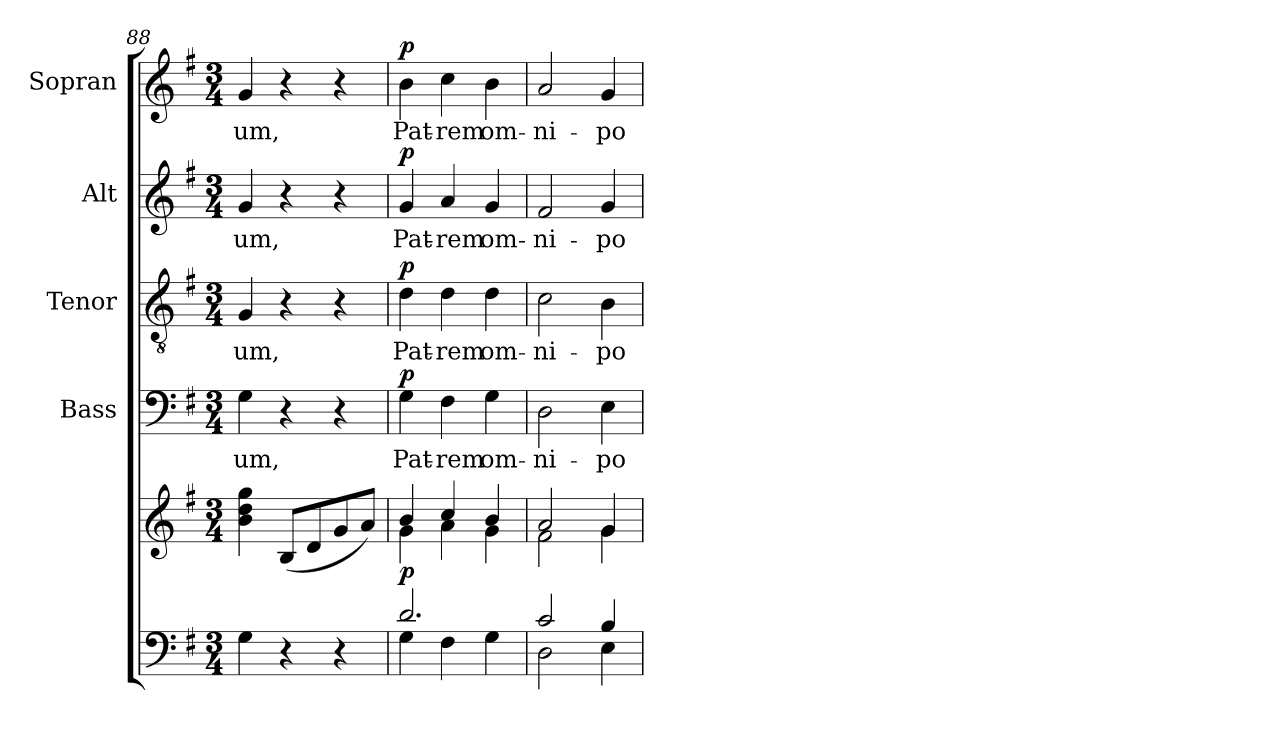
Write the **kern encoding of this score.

**kern	**kern	**dynam	**kern	**text	**dynam	**kern	**text	**dynam	**kern	**text	**dynam	**kern	**text	**dynam
*part5	*part5	*part5	*part4	*part4	*part4	*part3	*part3	*part3	*part2	*part2	*part2	*part1	*part1	*part1
*staff6	*staff5	*staff5/6	*staff4	*staff4	*staff4	*staff3	*staff3	*staff3	*staff2	*staff2	*staff2	*staff1	*staff1	*staff1
*	*	*	*I"Bass	*	*	*I"Tenor	*	*	*I"Alt	*	*	*I"Sopran	*	*
*	*	*	*I'B.	*	*	*I'T.	*	*	*I'A.	*	*	*I'S.	*	*
*clefF4	*clefG2	*	*clefF4	*	*	*clefGv2	*	*	*clefG2	*	*	*clefG2	*	*
*k[f#]	*k[f#]	*	*k[f#]	*	*	*k[f#]	*	*	*k[f#]	*	*	*k[f#]	*	*
*G:	*G:	*	*G:	*	*	*G:	*	*	*G:	*	*	*G:	*	*
*M3/4	*M3/4	*	*M3/4	*	*	*M3/4	*	*	*M3/4	*	*	*M3/4	*	*
=88	=88	=88	=88	=88	=88	=88	=88	=88	=88	=88	=88	=88	=88	=88
!	!	!	!	!LO:LY:b	!	!	!LO:LY:b	!	!	!LO:LY:b	!	!	!LO:LY:b	!
4G\	4b\ 4dd\ 4gg\	.	4G\	-um,	.	4G/	-um,	.	4g/	-um,	.	4g/	-um,	.
4r	(<8B/L	.	4r	.	.	4r	.	.	4r	.	.	4r	.	.
.	8d/	.	.	.	.	.	.	.	.	.	.	.	.	.
4r	8g/	.	4r	.	.	4r	.	.	4r	.	.	4r	.	.
.	8a/J)	.	.	.	.	.	.	.	.	.	.	.	.	.
=89	=89	=89	=89	=89	=89	=89	=89	=89	=89	=89	=89	=89	=89	=89
*^	*^	*	*	*	*	*	*	*	*	*	*	*	*	*
!	!	!	!	!LO:DY:b	!	!LO:LY:b	!LO:DY:a	!	!LO:LY:b	!LO:DY:a	!	!LO:LY:b	!LO:DY:a	!	!LO:LY:b	!LO:DY:a
2.d/	4G\	4b/	4g\	p	4G\	Pat-	p	4d\	Pat-	p	4g/	Pat-	p	4b\	Pat-	p
!	!	!	!	!	!	!LO:LY:b	!	!	!LO:LY:b	!	!	!LO:LY:b	!	!	!LO:LY:b	!
.	4F#\	4cc/	4a\	.	4F#\	-rem	.	4d\	-rem	.	4a/	-rem	.	4cc\	-rem	.
!	!	!	!	!	!	!LO:LY:b	!	!	!LO:LY:b	!	!	!LO:LY:b	!	!	!LO:LY:b	!
.	4G\	4b/	4g\	.	4G\	om-	.	4d\	om-	.	4g/	om-	.	4b\	om-	.
=90	=90	=90	=90	=90	=90	=90	=90	=90	=90	=90	=90	=90	=90	=90	=90	=90
!	!	!	!	!	!	!LO:LY:b	!	!	!LO:LY:b	!	!	!LO:LY:b	!	!	!LO:LY:b	!
2c/	2D\	2a/	2f#\	.	2D\	-ni-	.	2c\	-ni-	.	2f#/	-ni-	.	2a/	-ni-	.
!	!	!	!	!	!	!LO:LY:b	!	!	!LO:LY:b	!	!	!LO:LY:b	!	!	!LO:LY:b	!
4B/	4E\	4g/	4g\	.	4E\	-po-	.	4B\	-po-	.	4g/	-po-	.	4g/	-po-	.
*v	*v	*	*	*	*	*	*	*	*	*	*	*	*	*	*	*
*	*v	*v	*	*	*	*	*	*	*	*	*	*	*	*	*
=	=	=	=	=	=	=	=	=	=	=	=	=	=	=
*-	*-	*-	*-	*-	*-	*-	*-	*-	*-	*-	*-	*-	*-	*-
